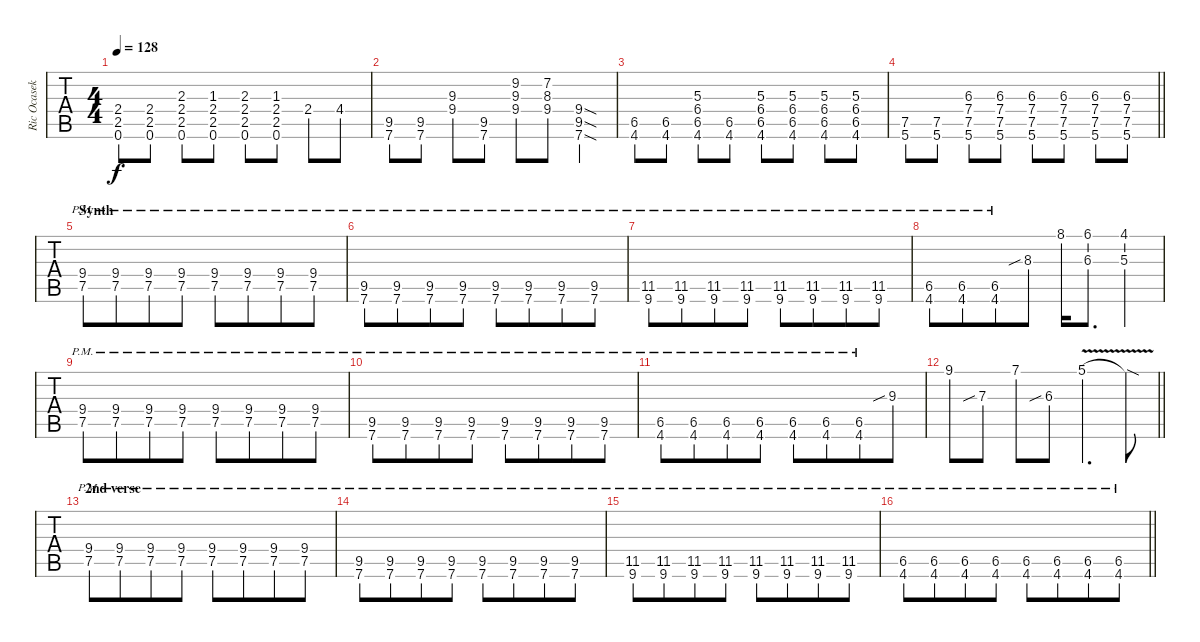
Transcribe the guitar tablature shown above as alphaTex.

\track ("Ric Ocasek - Rhythm Guitar" "Ric Ocasek") {instrument overdrivenguitar}
\staff {tabs}
\tuning (E4 B3 G3 D3 A2 E2) {hide}
\ts (4 4)
\tempo 128
\clef g2
\ks c
(2.4 2.5 0.6).8{dy f} (2.4 2.5 0.6).8 (2.3 2.4 2.5 0.6).8 (1.3 2.4 2.5 0.6).8 (2.3 2.4 2.5 0.6).8 (1.3 2.4 2.5 0.6).8 2.4.8 4.4.8 |
(9.5 7.6).8 (9.5 7.6).8 (9.3 9.4).8 (9.5 7.6).8 (9.2 9.3 9.4).8 (7.2 8.3 9.4).8 (9.4{sod} 9.5{sod} 7.6{sod}).4 |
(6.5 4.6).8 (6.5 4.6).8 (5.3 6.4 6.5 4.6).8 (6.5 4.6).8 (5.3 6.4 6.5 4.6).8 (5.3 6.4 6.5 4.6).8 (5.3 6.4 6.5 4.6).8 (5.3 6.4 6.5 4.6).8 |
\barLineRight lightlight
(7.5 5.6).8 (7.5 5.6).8 (6.3 7.4 7.5 5.6).8 (6.3 7.4 7.5 5.6).8 (6.3 7.4 7.5 5.6).8 (6.3 7.4 7.5 5.6).8 (6.3 7.4 7.5 5.6).8 (6.3 7.4 7.5 5.6).8 |
\section ("" "Synth")
(9.4{pm} 7.5{pm}).8 (9.4{pm} 7.5{pm}).8{beam merge} (9.4{pm} 7.5{pm}).8 (9.4{pm} 7.5{pm}).8 (9.4{pm} 7.5{pm}).8 (9.4{pm} 7.5{pm}).8{beam merge} (9.4{pm} 7.5{pm}).8 (9.4{pm} 7.5{pm}).8 |
(9.5{pm} 7.6).8 (9.5{pm} 7.6).8{beam merge} (9.5{pm} 7.6).8 (9.5{pm} 7.6).8 (9.5{pm} 7.6).8 (9.5{pm} 7.6).8{beam merge} (9.5{pm} 7.6).8 (9.5{pm} 7.6).8 |
(11.5{pm} 9.6).8 (11.5{pm} 9.6).8{beam merge} (11.5{pm} 9.6).8 (11.5{pm} 9.6).8 (11.5{pm} 9.6).8 (11.5{pm} 9.6).8{beam merge} (11.5{pm} 9.6).8 (11.5{pm} 9.6).8 |
(6.5{pm} 4.6{pm}).8 (6.5{pm} 4.6{pm}).8{beam merge} (6.5{pm} 4.6{pm}).8 8.3{sib}.8 8.1.16 (6.1 6.3).8{d} (4.1 5.3).4 |
(9.4{pm} 7.5{pm}).8 (9.4{pm} 7.5{pm}).8{beam merge} (9.4{pm} 7.5{pm}).8 (9.4{pm} 7.5{pm}).8 (9.4{pm} 7.5{pm}).8 (9.4{pm} 7.5{pm}).8{beam merge} (9.4{pm} 7.5{pm}).8 (9.4{pm} 7.5{pm}).8 |
(9.5{pm} 7.6{pm}).8 (9.5{pm} 7.6{pm}).8{beam merge} (9.5{pm} 7.6{pm}).8 (9.5{pm} 7.6{pm}).8 (9.5{pm} 7.6{pm}).8 (9.5{pm} 7.6{pm}).8{beam merge} (9.5{pm} 7.6{pm}).8 (9.5{pm} 7.6{pm}).8 |
(6.5{pm} 4.6{pm}).8 (6.5{pm} 4.6{pm}).8{beam merge} (6.5{pm} 4.6{pm}).8 (6.5{pm} 4.6{pm}).8 (6.5{pm} 4.6{pm}).8 (6.5{pm} 4.6{pm}).8{beam merge} (6.5{pm} 4.6{pm}).8 9.3{sib}.8 |
\barLineRight lightlight
9.1.8 7.3{sib}.8 7.1.8 6.3{sib}.8 5.1{v}.4{d} 5.1{sod t}.8 |
\section ("" "2nd verse")
(9.4{pm} 7.5{pm}).8 (9.4{pm} 7.5{pm}).8{beam merge} (9.4{pm} 7.5{pm}).8 (9.4{pm} 7.5{pm}).8 (9.4{pm} 7.5{pm}).8 (9.4{pm} 7.5{pm}).8{beam merge} (9.4{pm} 7.5{pm}).8 (9.4{pm} 7.5{pm}).8 |
(9.5{pm} 7.6).8 (9.5{pm} 7.6).8{beam merge} (9.5{pm} 7.6).8 (9.5{pm} 7.6).8 (9.5{pm} 7.6).8 (9.5{pm} 7.6).8{beam merge} (9.5{pm} 7.6).8 (9.5{pm} 7.6).8 |
(11.5{pm} 9.6).8 (11.5{pm} 9.6).8{beam merge} (11.5{pm} 9.6).8 (11.5{pm} 9.6).8 (11.5{pm} 9.6).8 (11.5{pm} 9.6).8{beam merge} (11.5{pm} 9.6).8 (11.5{pm} 9.6).8 |
\barLineRight lightlight
(6.5{pm} 4.6{pm}).8 (6.5{pm} 4.6{pm}).8{beam merge} (6.5{pm} 4.6{pm}).8 (6.5{pm} 4.6{pm}).8 (6.5{pm} 4.6{pm}).8 (6.5{pm} 4.6{pm}).8{beam merge} (6.5{pm} 4.6{pm}).8 (6.5{pm} 4.6{pm}).8
